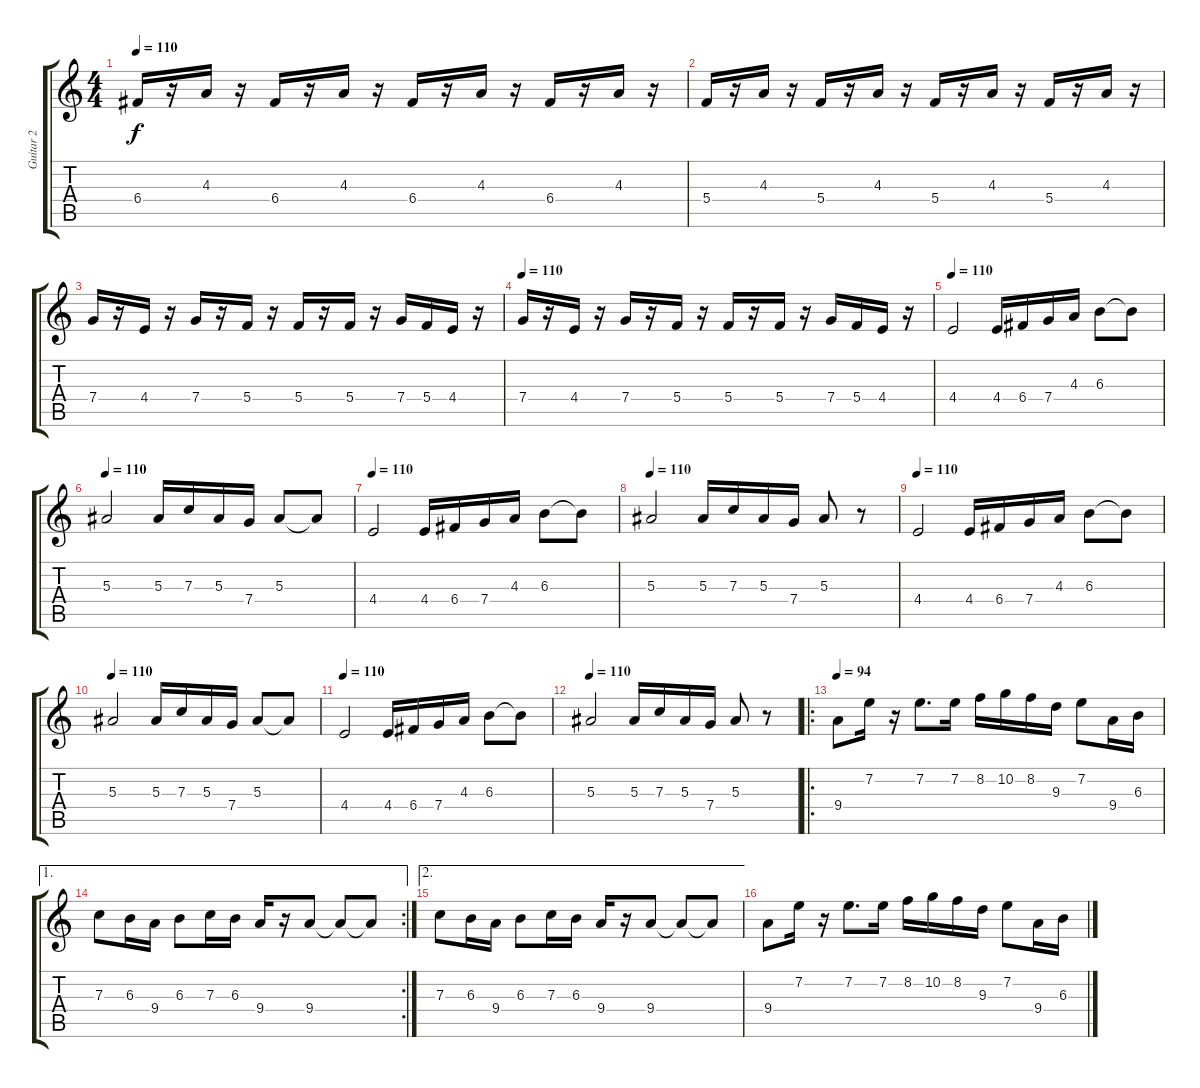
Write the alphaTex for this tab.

\track ("Guitar 2" "Guitar 2") {instrument distortionguitar}
\staff {score tabs}
\tuning (D4 A3 F3 C3 G2 D2) {hide}
\ts (4 4)
\tempo 110
\clef g2
\ks c
6.4.16{dy f} r.16 4.3.16 r.16 6.4.16 r.16 4.3.16 r.16 6.4.16 r.16 4.3.16 r.16 6.4.16 r.16 4.3.16 r.16 |
5.4.16 r.16 4.3.16 r.16 5.4.16 r.16 4.3.16 r.16 5.4.16 r.16 4.3.16 r.16 5.4.16 r.16 4.3.16 r.16 |
7.4.16 r.16 4.4.16 r.16 7.4.16 r.16 5.4.16 r.16 5.4.16 r.16 5.4.16 r.16 7.4.16 5.4.16 4.4.16 r.16 |
\tempo 110
7.4.16 r.16 4.4.16 r.16 7.4.16 r.16 5.4.16 r.16 5.4.16 r.16 5.4.16 r.16 7.4.16 5.4.16 4.4.16 r.16 |
\tempo 100
\tempo 110
4.4.2 4.4.16 6.4.16 7.4.16 4.3.16 6.3.8 6.3{t}.8 |
\tempo 110
5.3.2 5.3.16 7.3.16 5.3.16 7.4.16 5.3.8 5.3{t}.8 |
\tempo 100
\tempo 110
4.4.2 4.4.16 6.4.16 7.4.16 4.3.16 6.3.8 6.3{t}.8 |
\tempo 110
5.3.2 5.3.16 7.3.16 5.3.16 7.4.16 5.3.8 r.8 |
\tempo 110
4.4.2 4.4.16 6.4.16 7.4.16 4.3.16 6.3.8 6.3{t}.8 |
\tempo 110
5.3.2 5.3.16 7.3.16 5.3.16 7.4.16 5.3.8 5.3{t}.8 |
\tempo 110
4.4.2 4.4.16 6.4.16 7.4.16 4.3.16 6.3.8 6.3{t}.8 |
\tempo 110
5.3.2 5.3.16 7.3.16 5.3.16 7.4.16 5.3.8 r.8 |
\ro
\tempo 94
9.4.8 7.2.16 r.16 7.2.8{d} 7.2.16 8.2.16 10.2.16 8.2.16 9.3.16 7.2.8 9.4.16 6.3.16 |
\ae 1
\rc 2
7.3.8 6.3.16 9.4.16 6.3.8 7.3.16 6.3.16 9.4.16 r.16 9.4.8 9.4{t}.8 9.4{t}.8 |
\ae 2
7.3.8 6.3.16 9.4.16 6.3.8 7.3.16 6.3.16 9.4.16 r.16 9.4.8 9.4{t}.8 9.4{t}.8 |
9.4.8 7.2.16 r.16 7.2.8{d} 7.2.16 8.2.16 10.2.16 8.2.16 9.3.16 7.2.8 9.4.16 6.3.16
